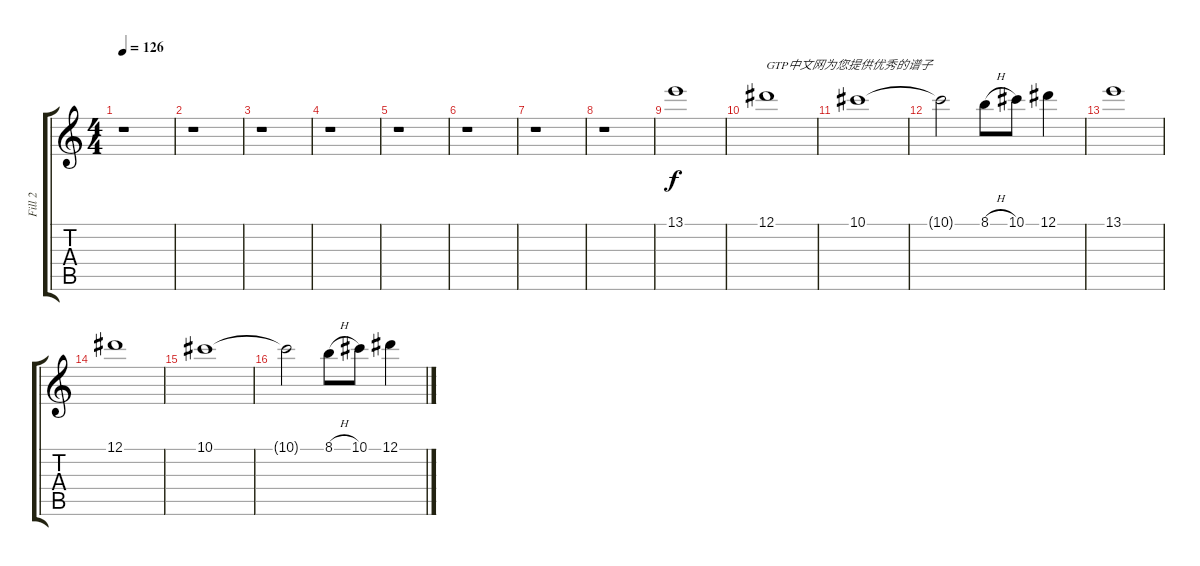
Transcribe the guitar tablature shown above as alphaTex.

\track ("Fill 2" "Fill 2") {instrument overdrivenguitar}
\staff {score tabs}
\tuning (Eb4 Bb3 Gb3 Db3 Ab2 Eb2) {hide}
\ts (4 4)
\tempo 126
\clef g2
\ks c
r.1{dy f instrument overdrivenguitar} |
r.1 |
r.1 |
r.1 |
r.1 |
r.1 |
r.1 |
r.1 |
13.1.1 |
12.1.1{txt "GTP中文网为您提供优秀的谱子"} |
10.1.1 |
10.1{t}.2 8.1{h}.8 10.1.8 12.1.4 |
13.1.1 |
12.1.1 |
10.1.1 |
10.1{t}.2 8.1{h}.8 10.1.8 12.1.4
